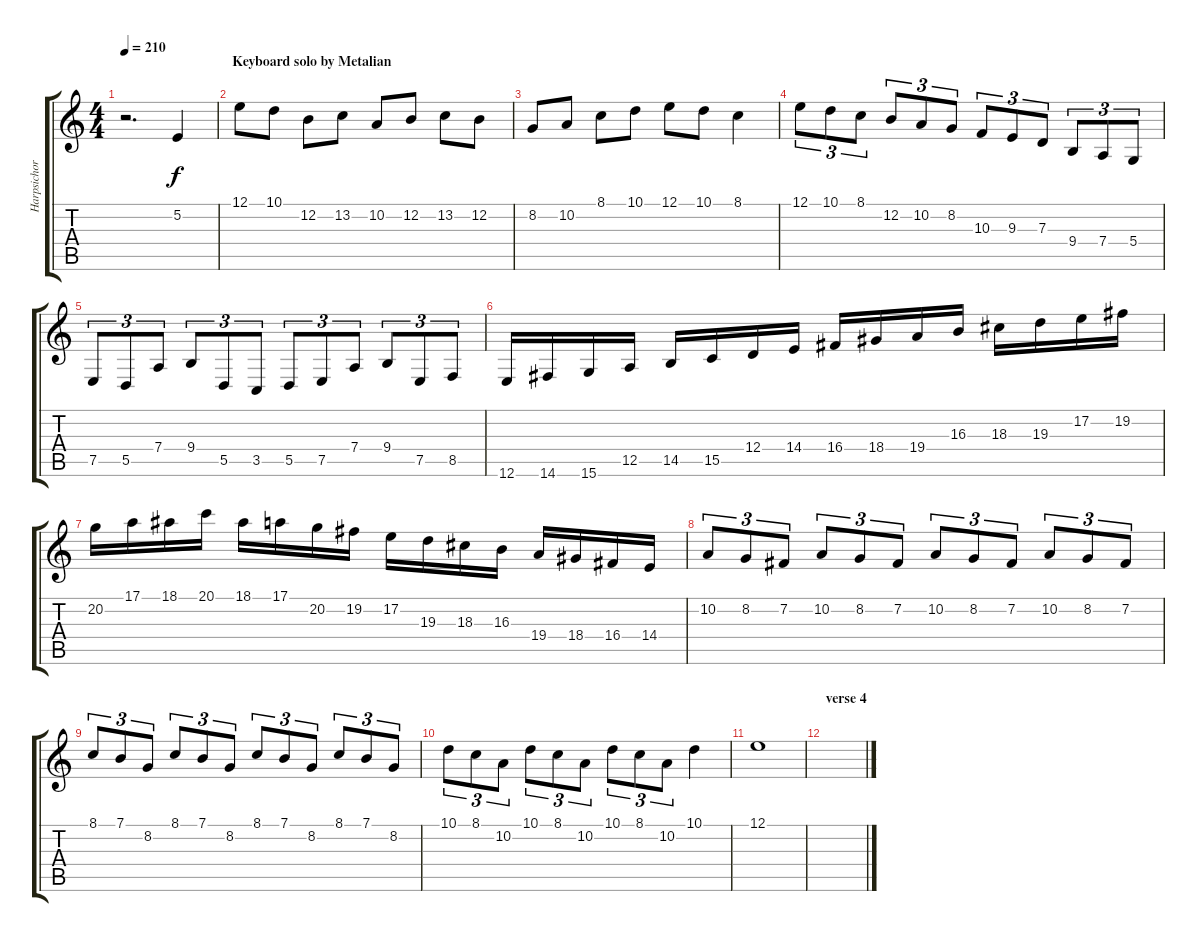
\track ("Harpsichord" "Harpsichor") {instrument harpsichord}
\staff {score tabs}
\tuning (E4 B3 G3 D3 A2 E2) {hide}
\ts (4 4)
\tempo 210
\clef g2
\ks c
r.2{d dy f} 5.2.4{instrument lead2sawtooth} |
\section ("" "Keyboard solo by Metalian")
12.1.8{instrument lead2sawtooth} 10.1.8 12.2.8 13.2.8 10.2.8 12.2.8 13.2.8 12.2.8 |
8.2.8 10.2.8 8.1.8 10.1.8 12.1.8 10.1.8 8.1.4 |
12.1.8{tu (3 2)} 10.1.8{tu (3 2)} 8.1.8{tu (3 2)} 12.2.8{tu (3 2)} 10.2.8{tu (3 2)} 8.2.8{tu (3 2)} 10.3.8{tu (3 2)} 9.3.8{tu (3 2)} 7.3.8{tu (3 2)} 9.4.8{tu (3 2)} 7.4.8{tu (3 2)} 5.4.8{tu (3 2)} |
7.5.8{tu (3 2)} 5.5.8{tu (3 2)} 7.4.8{tu (3 2)} 9.4.8{tu (3 2)} 5.5.8{tu (3 2)} 3.5.8{tu (3 2)} 5.5.8{tu (3 2)} 7.5.8{tu (3 2)} 7.4.8{tu (3 2)} 9.4.8{tu (3 2)} 7.5.8{tu (3 2)} 8.5.8{tu (3 2)} |
12.6.16 14.6.16 15.6.16 12.5.16 14.5.16 15.5.16 12.4.16 14.4.16 16.4.16 18.4.16 19.4.16 16.3.16 18.3.16 19.3.16 17.2.16 19.2.16 |
20.2.16 17.1.16 18.1.16 20.1.16 18.1.16 17.1.16 20.2.16 19.2.16 17.2.16 19.3.16 18.3.16 16.3.16 19.4.16 18.4.16 16.4.16 14.4.16 |
10.2.8{tu (3 2)} 8.2.8{tu (3 2)} 7.2.8{tu (3 2)} 10.2.8{tu (3 2)} 8.2.8{tu (3 2)} 7.2.8{tu (3 2)} 10.2.8{tu (3 2)} 8.2.8{tu (3 2)} 7.2.8{tu (3 2)} 10.2.8{tu (3 2)} 8.2.8{tu (3 2)} 7.2.8{tu (3 2)} |
8.1.8{tu (3 2)} 7.1.8{tu (3 2)} 8.2.8{tu (3 2)} 8.1.8{tu (3 2)} 7.1.8{tu (3 2)} 8.2.8{tu (3 2)} 8.1.8{tu (3 2)} 7.1.8{tu (3 2)} 8.2.8{tu (3 2)} 8.1.8{tu (3 2)} 7.1.8{tu (3 2)} 8.2.8{tu (3 2)} |
10.1.8{tu (3 2)} 8.1.8{tu (3 2)} 10.2.8{tu (3 2)} 10.1.8{tu (3 2)} 8.1.8{tu (3 2)} 10.2.8{tu (3 2)} 10.1.8{tu (3 2)} 8.1.8{tu (3 2)} 10.2.8{tu (3 2)} 10.1.4 |
12.1.1{instrument harpsichord} |
\section ("" "verse 4")
